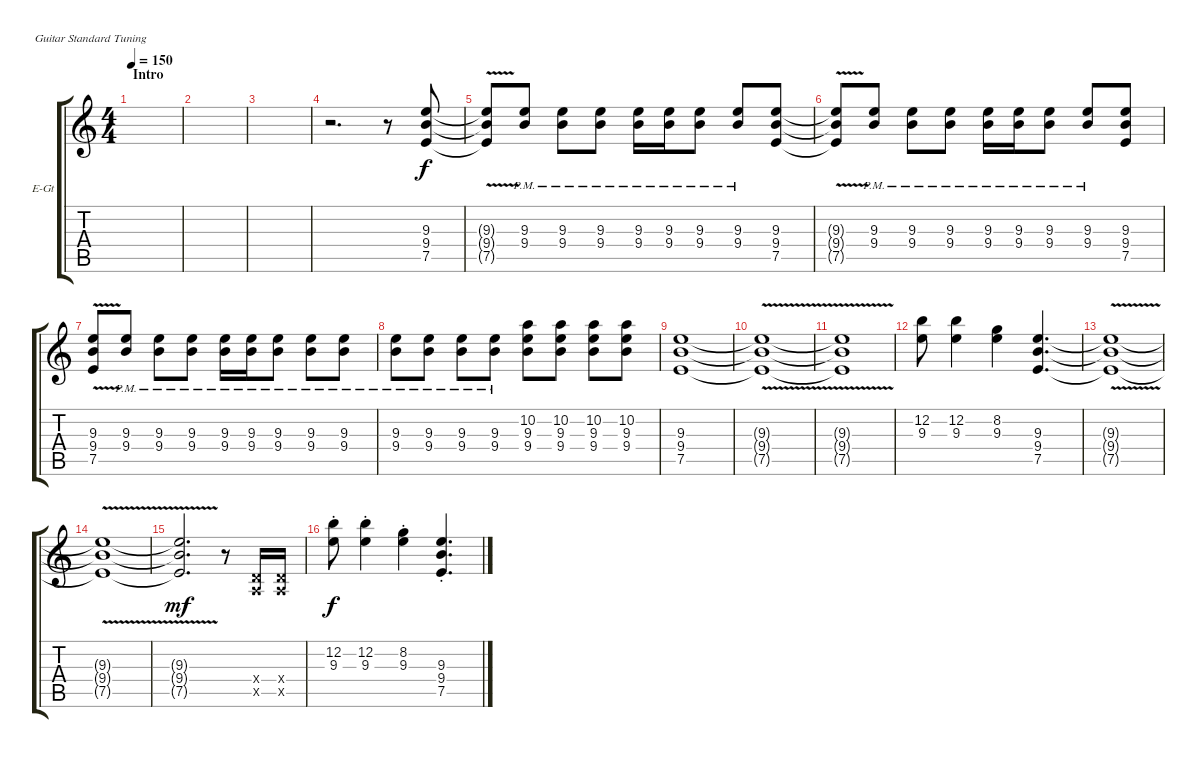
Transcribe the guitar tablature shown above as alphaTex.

\defaultSystemsLayout 4
\bracketExtendMode groupsimilarinstruments
\firstSystemTrackNameOrientation horizontal
\otherSystemsTrackNameOrientation horizontal
\track ("Electric Guitar" "E-Gt") {instrument overdrivenguitar}
\staff {score tabs}
\tuning (E4 B3 G3 D3 A2 E2)
\ts (4 4)
\section ("" "Intro")
\tempo 150
\clef g2
\scale
0.487395
\ks c
|
\scale
0.256303 |
\scale
0.256303 |
\scale
0.333333 r.2{d} r.8 (7.5 9.4 9.3).8 |
\scale
0.333333 (7.5{v t} 9.4{v t} 9.3{v t}).8 (9.3{pm} 9.4{pm}).8 (9.3{pm} 9.4{pm}).8 (9.3{pm} 9.4{pm}).8 (9.3{pm} 9.4{pm}).16 (9.3{pm} 9.4{pm}).16 (9.3{pm} 9.4{pm}).8 (9.3{pm} 9.4{pm}).8 (7.5 9.4 9.3).8 |
\scale
0.333333 (7.5{v t} 9.4{v t} 9.3{v t}).8 (9.3{pm} 9.4{pm}).8 (9.3{pm} 9.4{pm}).8 (9.3{pm} 9.4{pm}).8 (9.3{pm} 9.4{pm}).16 (9.3{pm} 9.4{pm}).16 (9.3{pm} 9.4{pm}).8 (9.3{pm} 9.4{pm}).8 (7.5 9.4 9.3).8 |
\scale
0.333333 (7.5{v} 9.4{v} 9.3{v}).8 (9.3{pm} 9.4{pm}).8 (9.3{pm} 9.4{pm}).8 (9.3{pm} 9.4{pm}).8 (9.3{pm} 9.4{pm}).16 (9.3{pm} 9.4{pm}).16 (9.3{pm} 9.4{pm}).8 (9.3{pm} 9.4{pm}).8 (9.4{pm} 9.3{pm}).8 |
\scale
0.333333 (9.3{pm} 9.4{pm}).8 (9.3{pm} 9.4{pm}).8 (9.3{pm} 9.4{pm}).8 (9.4{pm} 9.3{pm}).8 (9.3 9.4 10.2).8 (10.2 9.3 9.4).8 (10.2 9.3 9.4).8 (10.2 9.3 9.4).8 |
\scale
0.333333 (7.5 9.4 9.3).1 |
\scale
0.333333 (7.5{v t} 9.4{v t} 9.3{v t}).1 |
\scale
0.333333 (7.5{v t} 9.4{v t} 9.3{v t}).1 |
\scale
0.333333 (9.3 12.2).8{dy f} (12.2 9.3).4 (9.3 8.2).4 (7.5 9.4 9.3).4{d} |
(7.5{v t} 9.4{v t} 9.3{v t}).1 |
(7.5{v t} 9.4{v t} 9.3{v t}).1 |
(7.5{v t} 9.4{v t} 9.3{v t}).2{d dy mf} r.8 (0.4{x} 0.5{x}).16 (0.4{x} 0.5{x}).16 |
(9.3{st} 12.2{st}).8{dy f} (12.2{st} 9.3{st}).4 (9.3{st} 8.2{st}).4 (7.5{st} 9.4{st} 9.3{st}).4{d}
